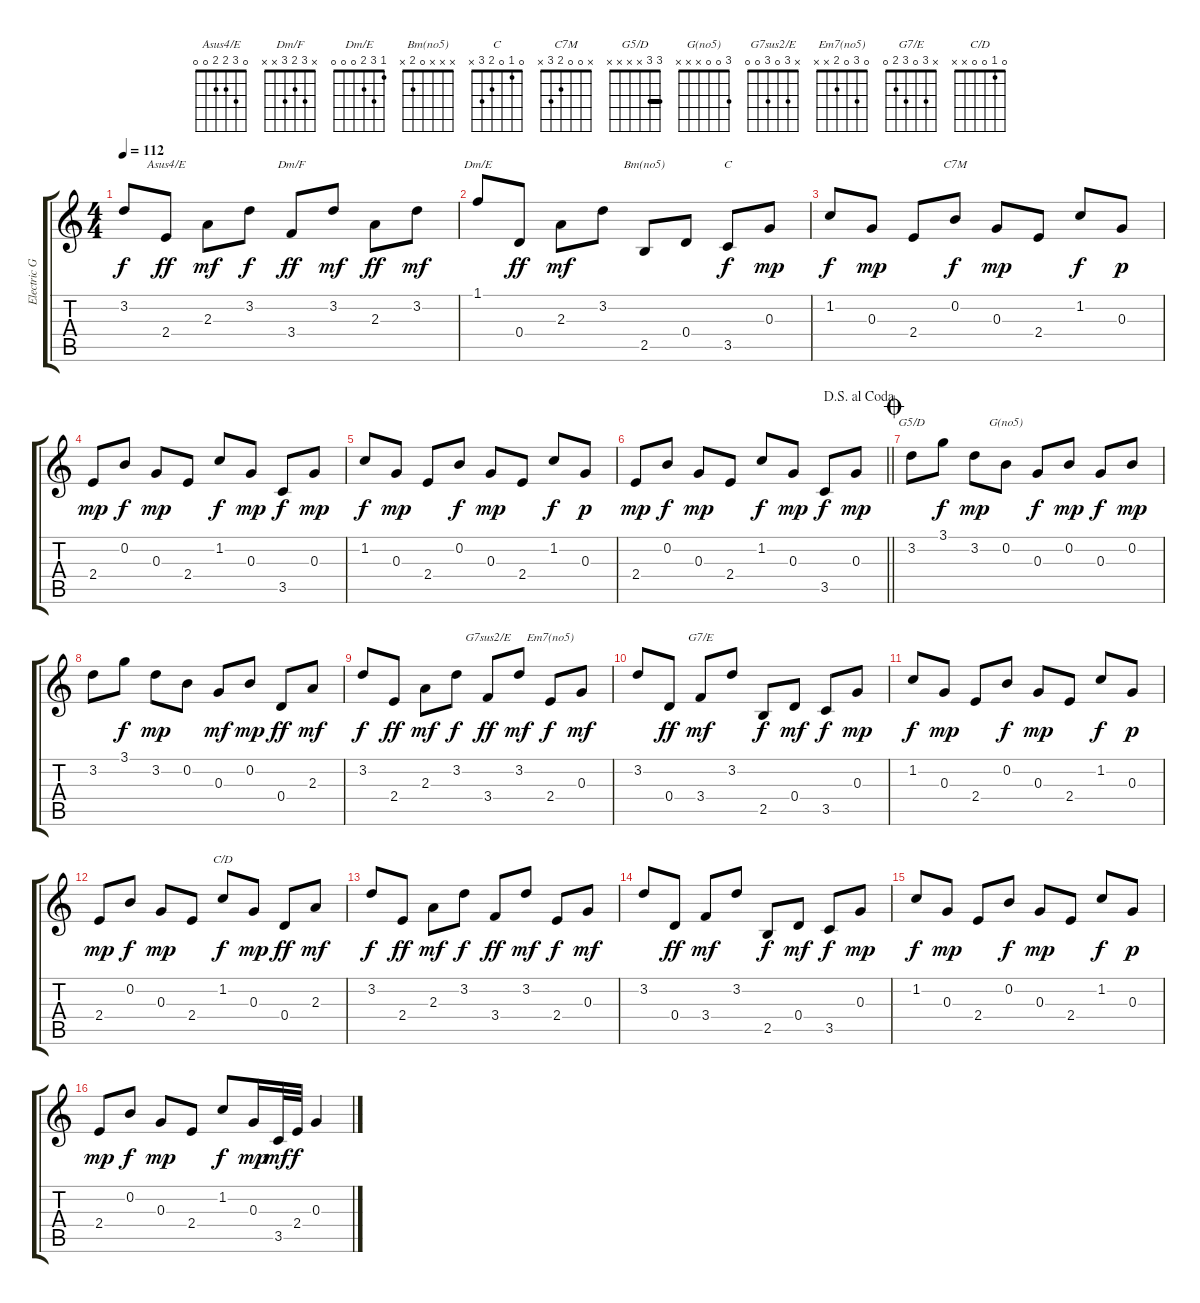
\track ("Electric Guitar" "Electric G") {instrument electricguitarjazz}
\staff {score tabs}
\tuning (E4 B3 G3 D3 A2 E2) {hide}
\chord ("Asus4/E" 0 3 2 2 0 0)
\chord ("Dm/F" x 3 2 3 x x)
\chord ("Dm/E" 1 3 2 0 0 0)
\chord ("Bm(no5)" x x x 0 2 x)
\chord ("C" 0 1 0 2 3 x)
\chord ("C7M" x 0 0 2 3 x)
\chord ("G5/D" 3 3 x x x x) {barre 3}
\chord ("G(no5)" 3 0 0 x x x)
\chord ("G7sus2/E" x 3 0 3 0 0)
\chord ("Em7(no5)" 0 3 0 2 x x)
\chord ("G7/E" x 3 0 3 2 0)
\chord ("C/D" 0 1 0 0 x x)
\ts (4 4)
\tempo 112
\clef g2
\ks c
3.2.8{dy f} 2.4.8{ch "Asus4/E" dy ff} 2.3.8{dy mf} 3.2.8{dy f} 3.4.8{ch "Dm/F" dy ff} 3.2.8{dy mf} 2.3.8{dy ff} 3.2.8{dy mf} |
1.1.8{ch "Dm/E"} 0.4.8{dy ff} 2.3.8{dy mf} 3.2.8 2.5.8{ch "Bm(no5)"} 0.4.8 3.5.8{ch "C" dy f} 0.3.8{dy mp} |
1.2.8{dy f} 0.3.8{dy mp} 2.4.8 0.2.8{ch "C7M" dy f} 0.3.8{dy mp} 2.4.8 1.2.8{dy f} 0.3.8{dy p} |
2.4.8{dy mp} 0.2.8{dy f} 0.3.8{dy mp} 2.4.8 1.2.8{dy f} 0.3.8{dy mp} 3.5.8{dy f} 0.3.8{dy mp} |
1.2.8{dy f} 0.3.8{dy mp} 2.4.8 0.2.8{dy f} 0.3.8{dy mp} 2.4.8 1.2.8{dy f} 0.3.8{dy p} |
\jump dalsegnoalcoda
\barLineRight lightlight
2.4.8{dy mp} 0.2.8{dy f} 0.3.8{dy mp} 2.4.8 1.2.8{dy f} 0.3.8{dy mp} 3.5.8{dy f} 0.3.8{dy mp} |
\jump coda
3.2.8{ch "G5/D"} 3.1.8{dy f} 3.2.8{dy mp} 0.2.8{ch "G(no5)"} 0.3.8{dy f} 0.2.8{dy mp} 0.3.8{dy f} 0.2.8{dy mp} |
3.2.8 3.1.8{dy f} 3.2.8{dy mp} 0.2.8 0.3.8{dy mf} 0.2.8{dy mp} 0.4.8{dy ff} 2.3.8{dy mf} |
3.2.8{dy f} 2.4.8{dy ff} 2.3.8{dy mf} 3.2.8{dy f} 3.4.8{ch "G7sus2/E" dy ff} 3.2.8{dy mf} 2.4.8{ch "Em7(no5)" dy f} 0.3.8{dy mf} |
3.2.8 0.4.8{dy ff} 3.4.8{ch "G7/E" dy mf} 3.2.8 2.5.8{dy f} 0.4.8{dy mf} 3.5.8{dy f} 0.3.8{dy mp} |
1.2.8{dy f} 0.3.8{dy mp} 2.4.8 0.2.8{dy f} 0.3.8{dy mp} 2.4.8 1.2.8{dy f} 0.3.8{dy p} |
2.4.8{dy mp} 0.2.8{dy f} 0.3.8{dy mp} 2.4.8 1.2.8{ch "C/D" dy f} 0.3.8{dy mp} 0.4.8{dy ff} 2.3.8{dy mf} |
3.2.8{dy f} 2.4.8{dy ff} 2.3.8{dy mf} 3.2.8{dy f} 3.4.8{dy ff} 3.2.8{dy mf} 2.4.8{dy f} 0.3.8{dy mf} |
3.2.8 0.4.8{dy ff} 3.4.8{dy mf} 3.2.8 2.5.8{dy f} 0.4.8{dy mf} 3.5.8{dy f} 0.3.8{dy mp} |
1.2.8{dy f} 0.3.8{dy mp} 2.4.8 0.2.8{dy f} 0.3.8{dy mp} 2.4.8 1.2.8{dy f} 0.3.8{dy p} |
2.4.8{dy mp} 0.2.8{dy f} 0.3.8{dy mp} 2.4.8 1.2.8{dy f} 0.3.16{dy mp} 3.5.32{dy mf} 2.4.32{dy f} 0.3.4
